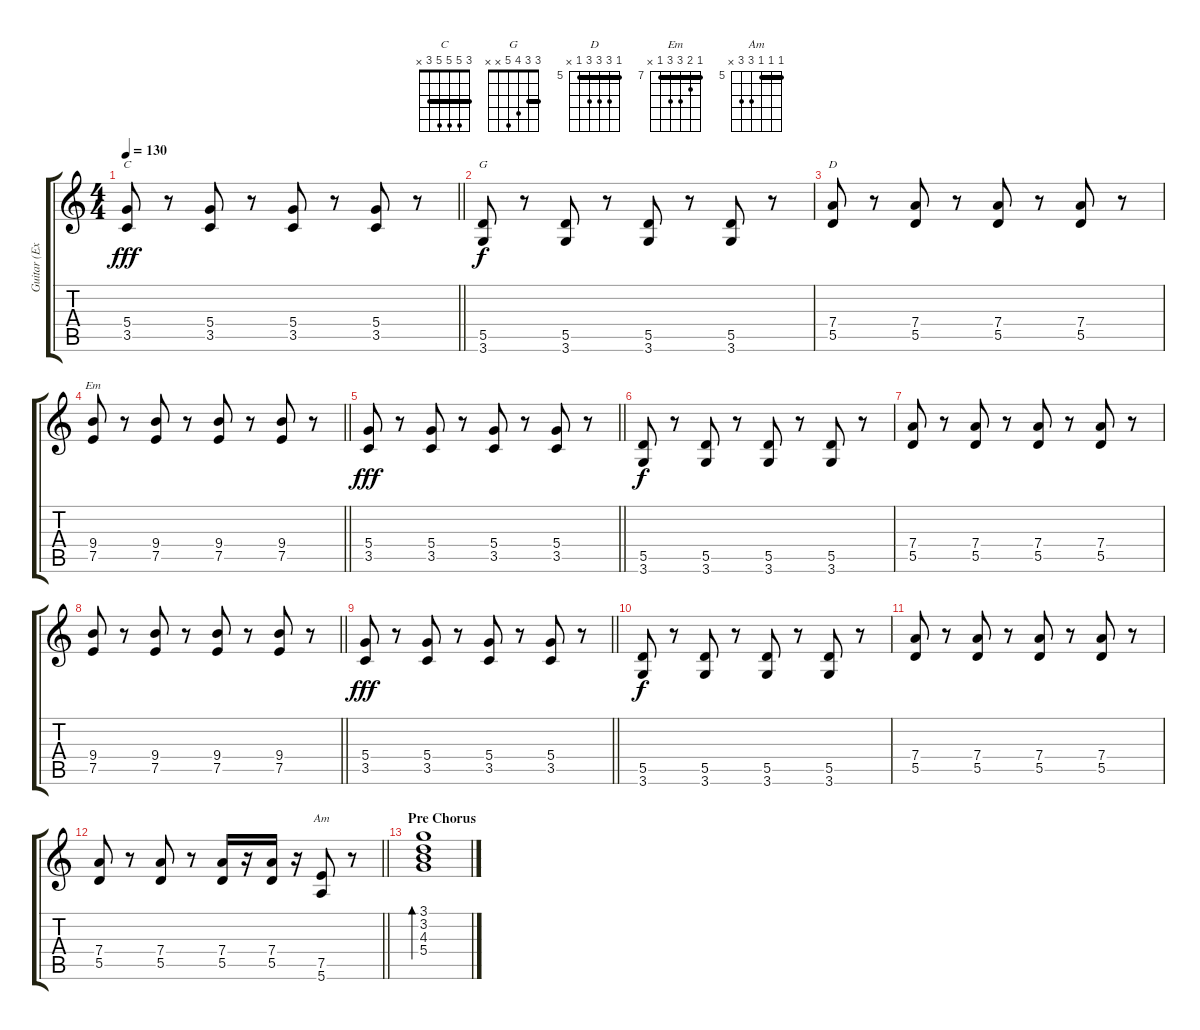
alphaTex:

\track ("Guitar (Extra)" "Guitar (Ex") {instrument distortionguitar}
\staff {score tabs}
\tuning (E4 B3 G3 D3 A2 E2) {hide}
\chord ("C" 3 5 5 5 3 x) {barre 3}
\chord ("G" 3 3 4 5 x x) {barre 3}
\chord ("D" 5 7 7 7 5 x) {firstfret 5 barre 5}
\chord ("Em" 7 8 9 9 7 x) {firstfret 7 barre 7}
\chord ("Am" 5 5 5 7 7 x) {firstfret 5 barre 5}
\ts (4 4)
\tempo 130
\clef g2
\barLineRight lightlight
\ks c
(5.4 3.5).8{ch "C" dy fff} r.8 (5.4 3.5).8 r.8 (5.4 3.5).8 r.8 (5.4 3.5).8 r.8 |
(5.5 3.6).8{ch "G" dy f} r.8 (5.5 3.6).8 r.8 (5.5 3.6).8 r.8 (5.5 3.6).8 r.8 |
(7.4 5.5).8{ch "D"} r.8 (7.4 5.5).8 r.8 (7.4 5.5).8 r.8 (7.4 5.5).8 r.8 |
\barLineRight lightlight
(9.4 7.5).8{ch "Em"} r.8 (9.4 7.5).8 r.8 (9.4 7.5).8 r.8 (9.4 7.5).8 r.8 |
\barLineRight lightlight
(5.4 3.5).8{dy fff} r.8 (5.4 3.5).8 r.8 (5.4 3.5).8 r.8 (5.4 3.5).8 r.8 |
(5.5 3.6).8{dy f} r.8 (5.5 3.6).8 r.8 (5.5 3.6).8 r.8 (5.5 3.6).8 r.8 |
(7.4 5.5).8 r.8 (7.4 5.5).8 r.8 (7.4 5.5).8 r.8 (7.4 5.5).8 r.8 |
\barLineRight lightlight
(9.4 7.5).8 r.8 (9.4 7.5).8 r.8 (9.4 7.5).8 r.8 (9.4 7.5).8 r.8 |
\barLineRight lightlight
(5.4 3.5).8{dy fff} r.8 (5.4 3.5).8 r.8 (5.4 3.5).8 r.8 (5.4 3.5).8 r.8 |
(5.5 3.6).8{dy f} r.8 (5.5 3.6).8 r.8 (5.5 3.6).8 r.8 (5.5 3.6).8 r.8 |
(7.4 5.5).8 r.8 (7.4 5.5).8 r.8 (7.4 5.5).8 r.8 (7.4 5.5).8 r.8 |
\barLineRight lightlight
(7.4 5.5).8 r.8 (7.4 5.5).8 r.8 (7.4 5.5).16 r.16 (7.4 5.5).16 r.16 (7.5 5.6).8{ch "Am"} r.8 |
\section ("" "Pre Chorus")
(3.1 3.2 4.3 5.4).1{bd 60}
